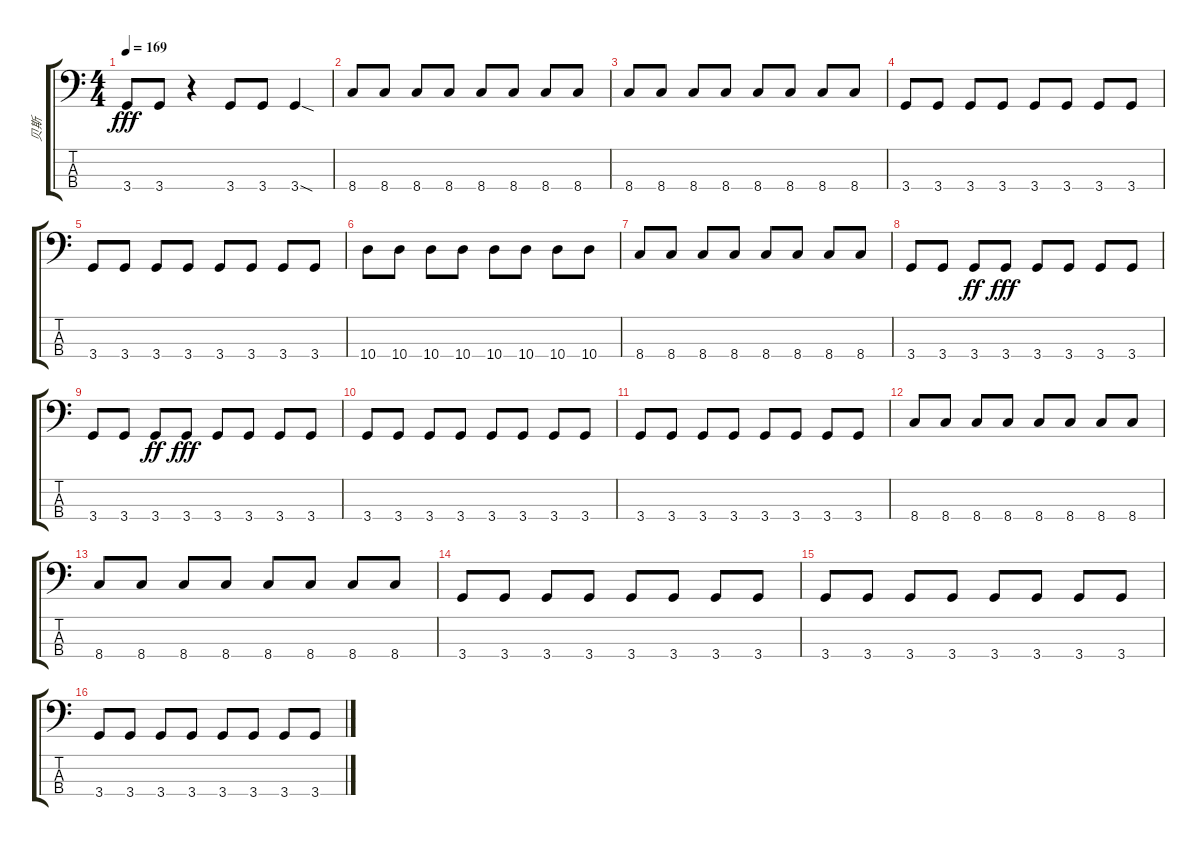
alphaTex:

\track ("贝斯" "贝斯") {mute instrument electricbassfinger}
\staff {score tabs}
\tuning (G2 D2 A1 E1) {hide}
\ts (4 4)
\tempo 169
\clef f4
\ks c
3.4.8{dy fff} 3.4.8 r.4 3.4.8 3.4.8 3.4{sod}.4 |
8.4.8 8.4.8 8.4.8 8.4.8 8.4.8 8.4.8 8.4.8 8.4.8 |
8.4.8 8.4.8 8.4.8 8.4.8 8.4.8 8.4.8 8.4.8 8.4.8 |
3.4.8 3.4.8 3.4.8 3.4.8 3.4.8 3.4.8 3.4.8 3.4.8 |
3.4.8 3.4.8 3.4.8 3.4.8 3.4.8 3.4.8 3.4.8 3.4.8 |
10.4.8 10.4.8 10.4.8 10.4.8 10.4.8 10.4.8 10.4.8 10.4.8 |
8.4.8 8.4.8 8.4.8 8.4.8 8.4.8 8.4.8 8.4.8 8.4.8 |
3.4.8 3.4.8 3.4.8{dy ff} 3.4.8{dy fff} 3.4.8 3.4.8 3.4.8 3.4.8 |
3.4.8 3.4.8 3.4.8{dy ff} 3.4.8{dy fff} 3.4.8 3.4.8 3.4.8 3.4.8 |
3.4.8 3.4.8 3.4.8 3.4.8 3.4.8 3.4.8 3.4.8 3.4.8 |
3.4.8 3.4.8 3.4.8 3.4.8 3.4.8 3.4.8 3.4.8 3.4.8 |
8.4.8 8.4.8 8.4.8 8.4.8 8.4.8 8.4.8 8.4.8 8.4.8 |
8.4.8 8.4.8 8.4.8 8.4.8 8.4.8 8.4.8 8.4.8 8.4.8 |
3.4.8 3.4.8 3.4.8 3.4.8 3.4.8 3.4.8 3.4.8 3.4.8 |
3.4.8 3.4.8 3.4.8 3.4.8 3.4.8 3.4.8 3.4.8 3.4.8 |
3.4.8 3.4.8 3.4.8 3.4.8 3.4.8 3.4.8 3.4.8 3.4.8
